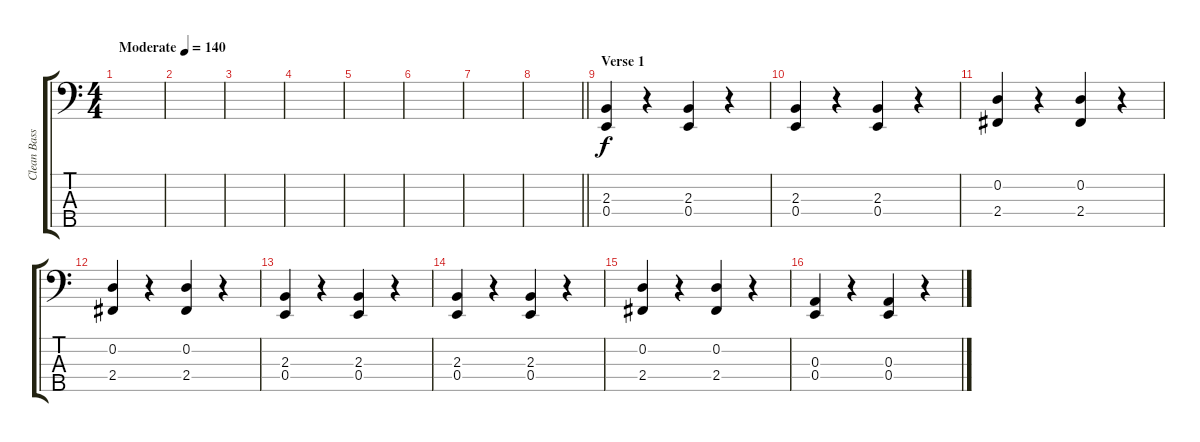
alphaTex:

\track ("Clean Bass" "Clean Bass") {instrument electricbassfinger}
\staff {score tabs}
\tuning (G2 D2 A1 E1 B0) {hide}
\ts (4 4)
\tempo (140 "Moderate")
\clef f4
\ks c
|
|
|
|
|
|
|
\barLineRight lightlight
|
\section ("" "Verse 1")
(2.3 0.4).4 r.4 (2.3 0.4).4 r.4 |
(2.3 0.4).4 r.4 (2.3 0.4).4 r.4 |
(0.2 2.4).4 r.4 (0.2 2.4).4 r.4 |
(0.2 2.4).4 r.4 (0.2 2.4).4 r.4 |
(2.3 0.4).4 r.4 (2.3 0.4).4 r.4 |
(2.3 0.4).4 r.4 (2.3 0.4).4 r.4 |
(0.2 2.4).4 r.4 (0.2 2.4).4 r.4 |
(0.3 0.4).4 r.4 (0.3 0.4).4 r.4
